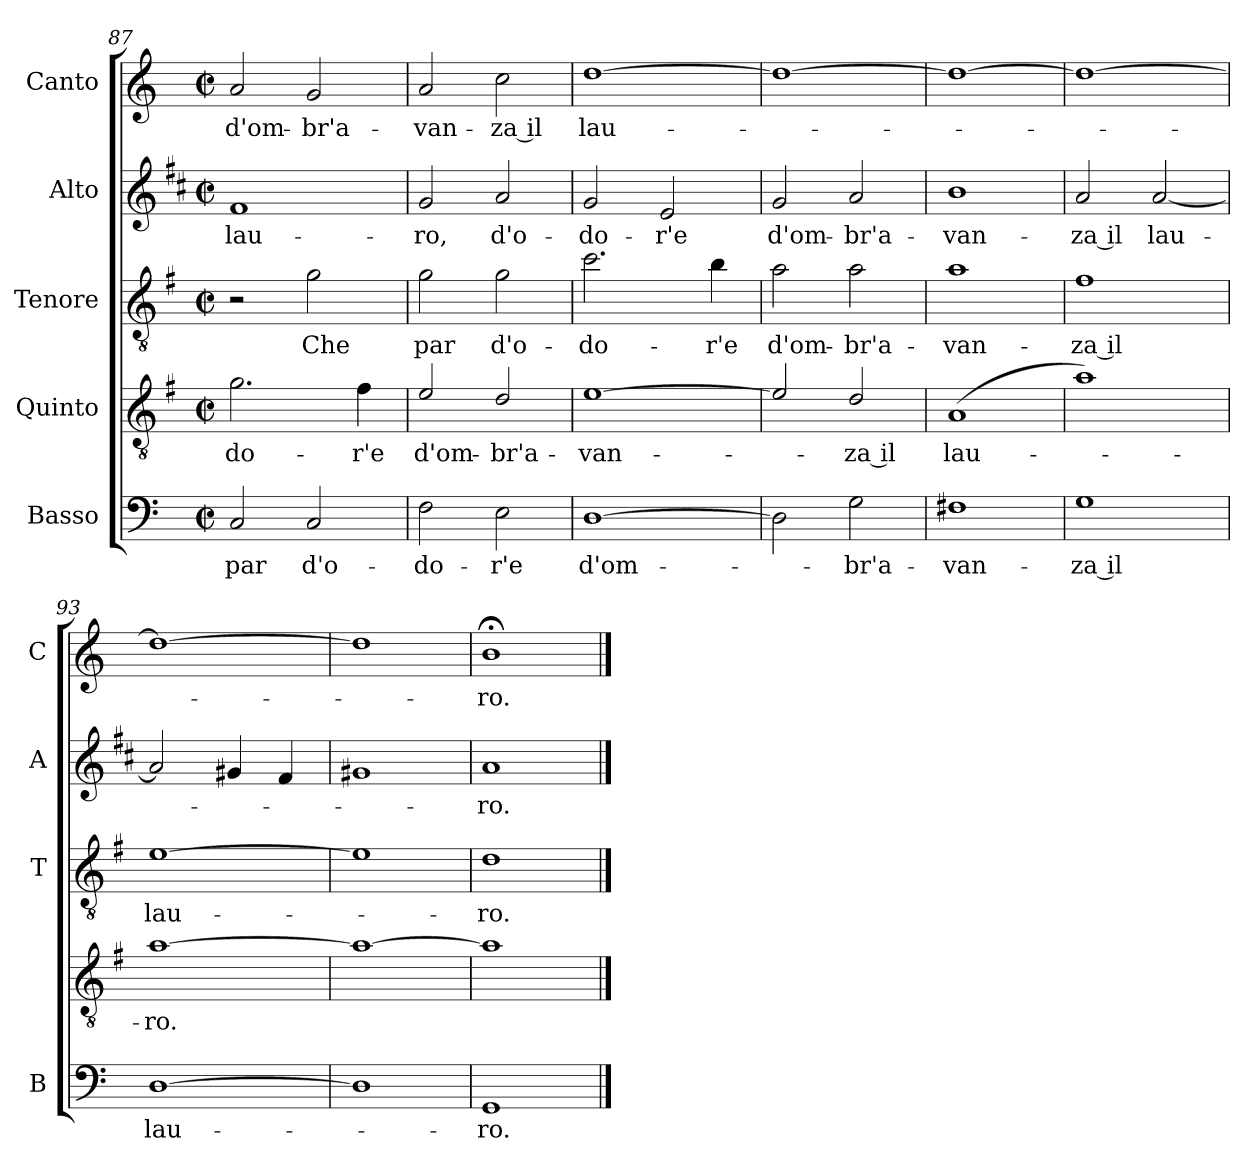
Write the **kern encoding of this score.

**kern	**text	**kern	**text	**kern	**text	**kern	**text	**kern	**text
*part5	*part5	*part4	*part4	*part3	*part3	*part2	*part2	*part1	*part1
*staff5	*staff5	*staff4	*staff4	*staff3	*staff3	*staff2	*staff2	*staff1	*staff1
*I"Basso	*	*I"Quinto	*	*I"Tenore	*	*I"Alto	*	*I"Canto	*
*I'B	*	*	*	*I'T	*	*I'A	*	*I'C	*
*clefF4	*	*clefGv2	*	*clefGv2	*	*clefG2	*	*clefG2	*
*	*	*ITrd4c7	*	*ITrd4c7	*	*ITrd1c2	*	*	*
*k[]	*	*k[]	*	*k[]	*	*k[]	*	*k[]	*
*C:	*	*C:	*	*C:	*	*C:	*	*C:	*
*M2/2	*	*M2/2	*	*M2/2	*	*M2/2	*	*M2/2	*
*met(c|)	*	*met(c|)	*	*met(c|)	*	*met(c|)	*	*met(c|)	*
=87	=87	=87	=87	=87	=87	=87	=87	=87	=87
!	!LO:LY:b	!	!	!	!	!	!	!	!
!	!	!	!LO:LY:b	!	!	!	!	!	!
!	!	!	!	!	!	!	!LO:LY:b	!	!
!	!	!	!	!	!	!	!	!	!LO:LY:b
2C/	par	2.c\	-do-	2r	.	1e	lau-	2a/	d'om-
!	!LO:LY:b	!	!	!	!	!	!	!	!
!	!	!	!	!	!LO:LY:b	!	!	!	!
!	!	!	!	!	!	!	!	!	!LO:LY:b
2C/	d'o-	.	.	2c\	Che	.	.	2g/	-br'a-
!	!	!	!LO:LY:b	!	!	!	!	!	!
.	.	4B\	-r'e	.	.	.	.	.	.
=88	=88	=88	=88	=88	=88	=88	=88	=88	=88
!	!LO:LY:b	!	!	!	!	!	!	!	!
!	!	!	!LO:LY:b	!	!	!	!	!	!
!	!	!	!	!	!LO:LY:b	!	!	!	!
!	!	!	!	!	!	!	!LO:LY:b	!	!
!	!	!	!	!	!	!	!	!	!LO:LY:b
2F\	-do-	2A/	d'om-	2c\	par	2f/	-ro,	2a/	-van-
!	!LO:LY:b	!	!	!	!	!	!	!	!
!	!	!	!LO:LY:b	!	!	!	!	!	!
!	!	!	!	!	!LO:LY:b	!	!	!	!
!	!	!	!	!	!	!	!LO:LY:b	!	!
!	!	!	!	!	!	!	!	!	!LO:LY:b
2E\	-r'e	2G/	-br'a-	2c\	d'o-	2g/	d'o-	2cc\	-za il
!!LO:PB:g=z
=89	=89	=89	=89	=89	=89	=89	=89	=89	=89
!	!LO:LY:b	!	!	!	!	!	!	!	!
!	!	!	!LO:LY:b	!	!	!	!	!	!
!	!	!	!	!	!LO:LY:b	!	!	!	!
!	!	!	!	!	!	!	!LO:LY:b	!	!
!	!	!	!	!	!	!	!	!	!LO:LY:b
[1D	d'om-	[1A	-van-	2.f\	-do-	2f/	-do-	[1dd	lau-
!	!	!	!	!	!	!	!LO:LY:b	!	!
.	.	.	.	.	.	2d/	-r'e	.	.
!	!	!	!	!	!LO:LY:b	!	!	!	!
.	.	.	.	4e\	-r'e	.	.	.	.
=90	=90	=90	=90	=90	=90	=90	=90	=90	=90
!	!	!	!	!	!LO:LY:b	!	!	!	!
!	!	!	!	!	!	!	!LO:LY:b	!	!
2D\]	.	2A/]	.	2d\	d'om-	2f/	d'om-	1dd_	.
!	!LO:LY:b	!	!	!	!	!	!	!	!
!	!	!	!LO:LY:b	!	!	!	!	!	!
!	!	!	!	!	!LO:LY:b	!	!	!	!
!	!	!	!	!	!	!	!LO:LY:b	!	!
2G\	-br'a-	2G/	-za il	2d\	-br'a-	2g/	-br'a-	.	.
=91	=91	=91	=91	=91	=91	=91	=91	=91	=91
!	!LO:LY:b	!	!	!	!	!	!	!	!
!	!	!	!LO:LY:b	!	!	!	!	!	!
!	!	!	!	!	!LO:LY:b	!	!	!	!
!	!	!	!	!	!	!	!LO:LY:b	!	!
1F#X	-van-	(>1D	lau-	1d	-van-	1a	-van-	1dd_	.
=92	=92	=92	=92	=92	=92	=92	=92	=92	=92
!	!LO:LY:b	!	!	!	!	!	!	!	!
!	!	!	!	!	!LO:LY:b	!	!	!	!
!	!	!	!	!	!	!	!LO:LY:b	!	!
1G	-za il	1d)	.	1B	-za il	2g/	-za il	1dd_	.
!	!	!	!	!	!	!	!LO:LY:b	!	!
.	.	.	.	.	.	[2g/	lau-	.	.
=93	=93	=93	=93	=93	=93	=93	=93	=93	=93
!	!LO:LY:b	!	!	!	!	!	!	!	!
!	!	!	!LO:LY:b	!	!	!	!	!	!
!	!	!	!	!	!LO:LY:b	!	!	!	!
[1D	lau-	[1d	-ro.	[1A	lau-	2g/]	.	1dd_	.
.	.	.	.	.	.	4f#X/	.	.	.
.	.	.	.	.	.	4e/	.	.	.
=94	=94	=94	=94	=94	=94	=94	=94	=94	=94
1D]	.	1d_	.	1A]	.	1f#X	.	1dd]	.
=95	=95	=95	=95	=95	=95	=95	=95	=95	=95
!	!LO:LY:b	!	!	!	!	!	!	!	!
!	!	!	!	!	!LO:LY:b	!	!	!	!
!	!	!	!	!	!	!	!LO:LY:b	!	!
!	!	!	!	!	!	!	!	!	!LO:LY:b
1GG	-ro.	1d]	.	1G	-ro.	1g	-ro.	1b;<	-ro.
==	==	==	==	==	==	==	==	==	==
*-	*-	*-	*-	*-	*-	*-	*-	*-	*-
